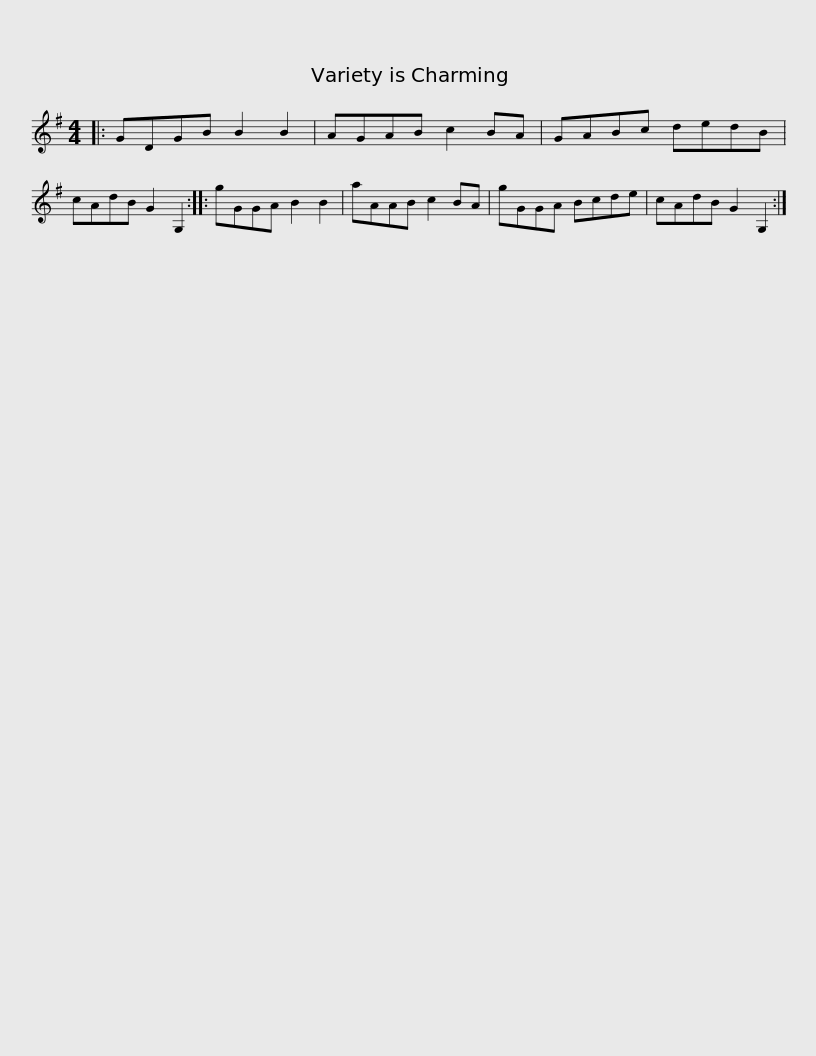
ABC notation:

X:1
L:1/8
M:4/4
I:linebreak $
K:G
V:1 treble
V:1
|: GDGB B2 B2 | AGAB c2 BA | GABc dedB | cAdB G2 G,2 :: gGGA B2 B2 | %5
 aAAB c2 BA |$ gGGA Bcde | cAdB G2 G,2 :| %8
